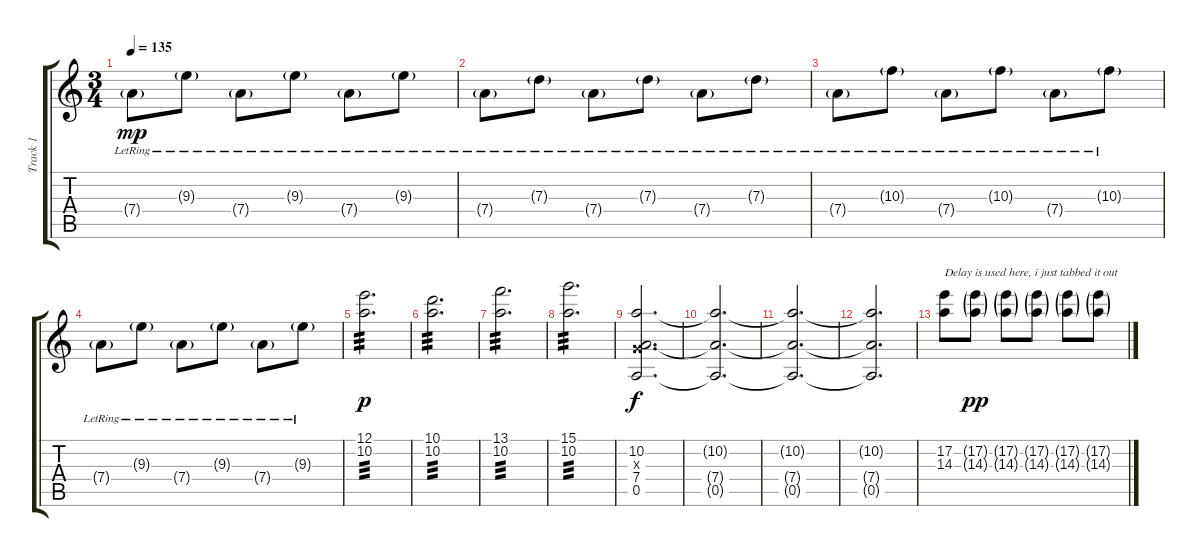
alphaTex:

\track ("Track 1" "Track 1") {instrument overdrivenguitar}
\staff {score tabs}
\tuning (E4 B3 G3 D3 A2 E2) {hide}
\ts (3 4)
\tempo 135
\clef g2
\ks c
7.4{g lr}.8{dy mp} 9.3{g lr}.8 7.4{g lr}.8 9.3{g lr}.8 7.4{g lr}.8 9.3{g lr}.8 |
7.4{g lr}.8 7.3{g lr}.8 7.4{g lr}.8 7.3{g lr}.8 7.4{g lr}.8 7.3{g lr}.8 |
7.4{g lr}.8 10.3{g lr}.8 7.4{g lr}.8 10.3{g lr}.8 7.4{g lr}.8 10.3{g lr}.8 |
7.4{g lr}.8 9.3{g lr}.8 7.4{g lr}.8 9.3{g lr}.8 7.4{g lr}.8 9.3{g lr}.8 |
(12.1 10.2).2{d tp 3 dy p} |
(10.1 10.2).2{d tp 3} |
(13.1 10.2).2{d tp 3} |
(15.1 10.2).2{d tp 3} |
(10.2 0.3{x} 7.4 0.5).2{d dy f} |
(10.2{t} 7.4{t} 0.5{t}).2{d} |
(10.2{t} 7.4{t} 0.5{t}).2{d} |
(10.2{t} 7.4{t} 0.5{t}).2{d} |
(17.2 14.3).8{txt "Delay is used here, i just tabbed it out"} (17.2{g} 14.3{g}).8{dy pp} (17.2{g} 14.3{g}).8 (17.2{g} 14.3{g}).8 (17.2{g} 14.3{g}).8 (17.2{g} 14.3{g}).8
